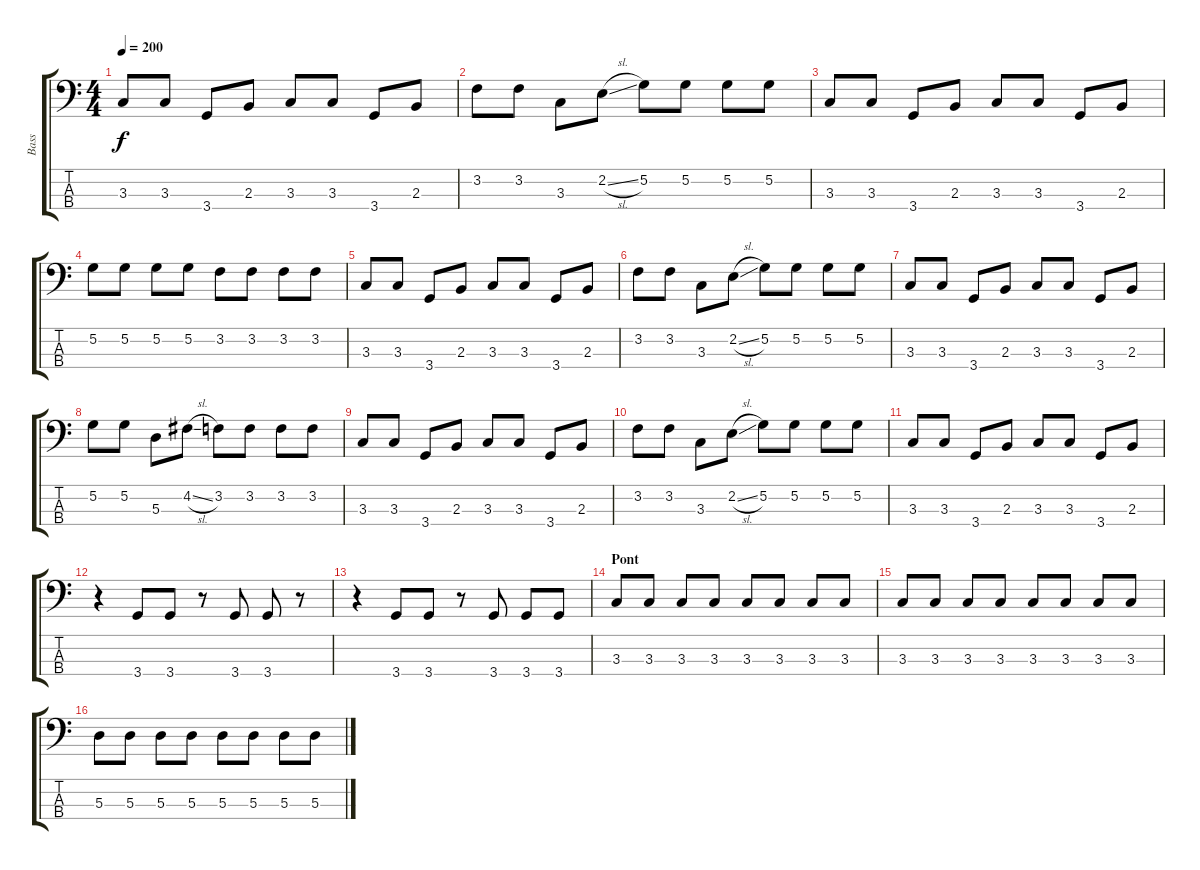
\track ("Bass" "Bass") {instrument electricbassfinger}
\staff {score tabs}
\tuning (G2 D2 A1 E1) {hide}
\ts (4 4)
\tempo 200
\clef f4
\ks c
3.3.8{dy f} 3.3.8 3.4.8 2.3.8 3.3.8 3.3.8 3.4.8 2.3.8 |
3.2.8 3.2.8 3.3.8 2.2{sl}.8 5.2.8 5.2.8 5.2.8 5.2.8 |
3.3.8 3.3.8 3.4.8 2.3.8 3.3.8 3.3.8 3.4.8 2.3.8 |
5.2.8 5.2.8 5.2.8 5.2.8 3.2.8 3.2.8 3.2.8 3.2.8 |
\section ("" "")
3.3.8 3.3.8 3.4.8 2.3.8 3.3.8 3.3.8 3.4.8 2.3.8 |
3.2.8 3.2.8 3.3.8 2.2{sl}.8 5.2.8 5.2.8 5.2.8 5.2.8 |
3.3.8 3.3.8 3.4.8 2.3.8 3.3.8 3.3.8 3.4.8 2.3.8 |
5.2.8 5.2.8 5.3.8 4.2{sl}.8 3.2.8 3.2.8 3.2.8 3.2.8 |
3.3.8 3.3.8 3.4.8 2.3.8 3.3.8 3.3.8 3.4.8 2.3.8 |
3.2.8 3.2.8 3.3.8 2.2{sl}.8 5.2.8 5.2.8 5.2.8 5.2.8 |
3.3.8 3.3.8 3.4.8 2.3.8 3.3.8 3.3.8 3.4.8 2.3.8 |
r.4 3.4.8 3.4.8 r.8 3.4.8 3.4.8 r.8 |
r.4 3.4.8 3.4.8 r.8 3.4.8 3.4.8 3.4.8 |
\section ("" "Pont")
3.3.8 3.3.8 3.3.8 3.3.8 3.3.8 3.3.8 3.3.8 3.3.8 |
3.3.8 3.3.8 3.3.8 3.3.8 3.3.8 3.3.8 3.3.8 3.3.8 |
5.3.8 5.3.8 5.3.8 5.3.8 5.3.8 5.3.8 5.3.8 5.3.8
